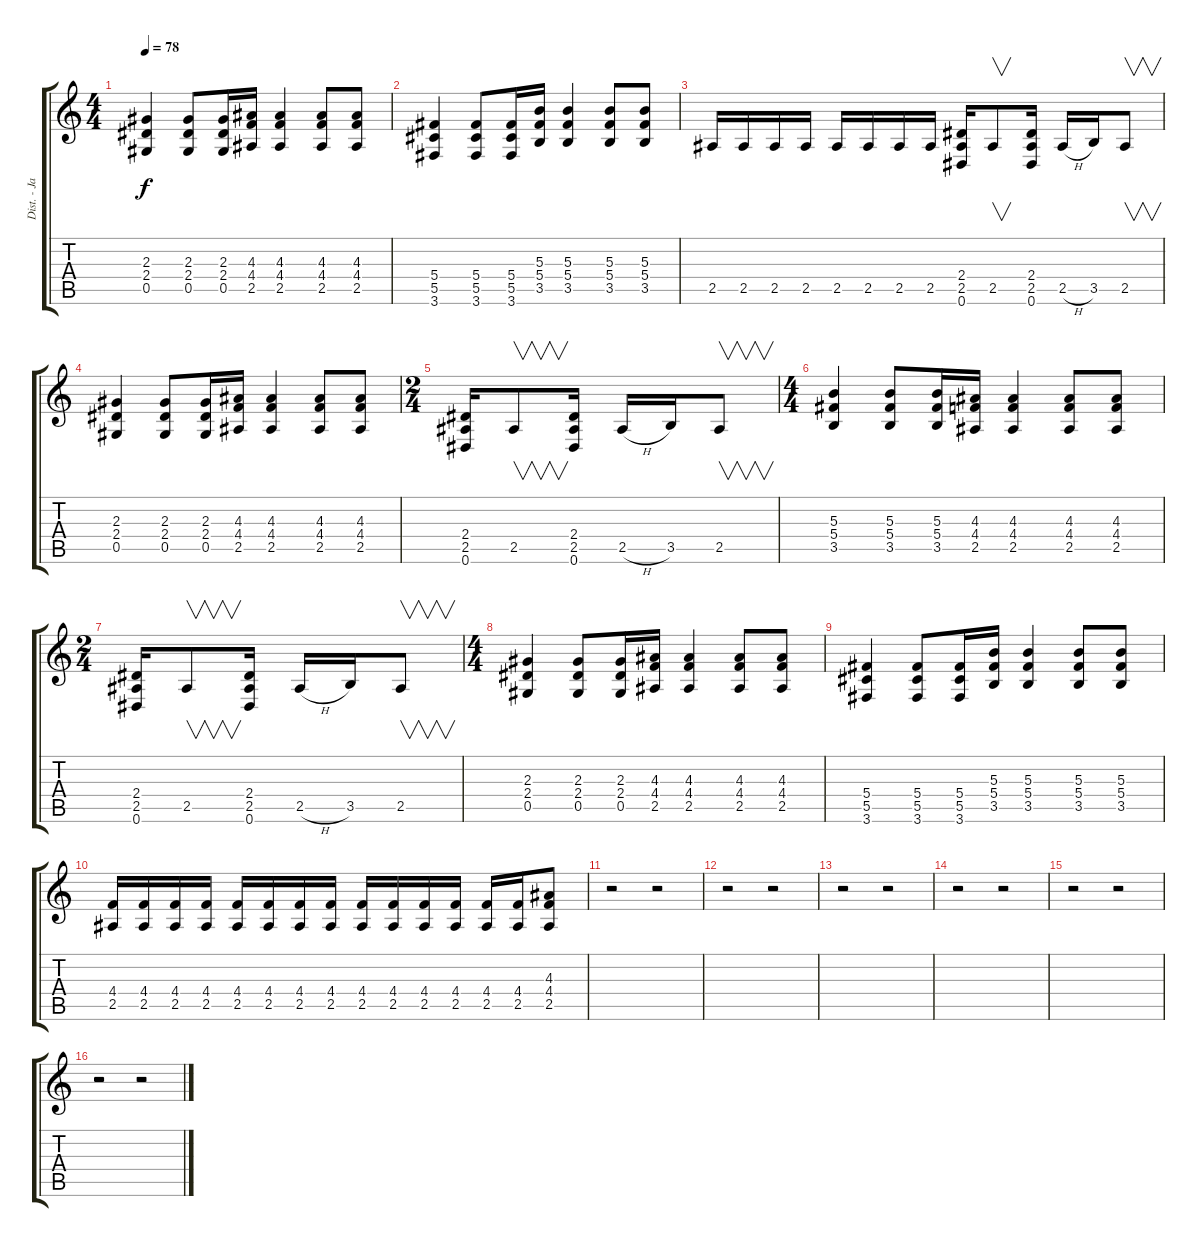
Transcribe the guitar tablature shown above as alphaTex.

\track ("Dist. - James" "Dist. - Ja") {instrument distortionguitar}
\staff {score tabs}
\tuning (Eb4 Bb3 Gb3 Db3 Ab2 Eb2) {hide}
\ts (4 4)
\tempo 78
\clef g2
\ks c
(2.3 2.4 0.5).4{dy f} (2.3 2.4 0.5).8 (2.3 2.4 0.5).16 (4.3 4.4 2.5).16 (4.3 4.4 2.5).4 (4.3 4.4 2.5).8 (4.3 4.4 2.5).8 |
(5.4 5.5 3.6).4 (5.4 5.5 3.6).8 (5.4 5.5 3.6).16 (5.3 5.4 3.5).16 (5.3 5.4 3.5).4 (5.3 5.4 3.5).8 (5.3 5.4 3.5).8 |
2.5.16 2.5.16 2.5.16 2.5.16 2.5.16 2.5.16 2.5.16 2.5.16 (2.4 2.5 0.6).16 2.5.8{v} (2.4 2.5 0.6).16 2.5{h}.16 3.5.16 2.5.8{v} |
(2.3 2.4 0.5).4 (2.3 2.4 0.5).8 (2.3 2.4 0.5).16 (4.3 4.4 2.5).16 (4.3 4.4 2.5).4 (4.3 4.4 2.5).8 (4.3 4.4 2.5).8 |
\ts (2 4)
(2.4 2.5 0.6).16 2.5.8{v} (2.4 2.5 0.6).16 2.5{h}.16 3.5.16 2.5.8{v} |
\ts (4 4)
(5.3 5.4 3.5).4 (5.3 5.4 3.5).8 (5.3 5.4 3.5).16 (4.3 4.4 2.5).16 (4.3 4.4 2.5).4 (4.3 4.4 2.5).8 (4.3 4.4 2.5).8 |
\ts (2 4)
(2.4 2.5 0.6).16 2.5.8{v} (2.4 2.5 0.6).16 2.5{h}.16 3.5.16 2.5.8{v} |
\ts (4 4)
(2.3 2.4 0.5).4 (2.3 2.4 0.5).8 (2.3 2.4 0.5).16 (4.3 4.4 2.5).16 (4.3 4.4 2.5).4 (4.3 4.4 2.5).8 (4.3 4.4 2.5).8 |
(5.4 5.5 3.6).4 (5.4 5.5 3.6).8 (5.4 5.5 3.6).16 (5.3 5.4 3.5).16 (5.3 5.4 3.5).4 (5.3 5.4 3.5).8 (5.3 5.4 3.5).8 |
(4.4 2.5).16 (4.4 2.5).16 (4.4 2.5).16 (4.4 2.5).16 (4.4 2.5).16 (4.4 2.5).16 (4.4 2.5).16 (4.4 2.5).16 (4.4 2.5).16 (4.4 2.5).16 (4.4 2.5).16 (4.4 2.5).16 (4.4 2.5).16 (4.4 2.5).16 (4.3 4.4 2.5).8 |
r.2 r.2 |
r.2 r.2 |
r.2 r.2 |
r.2 r.2 |
r.2 r.2 |
r.2 r.2
